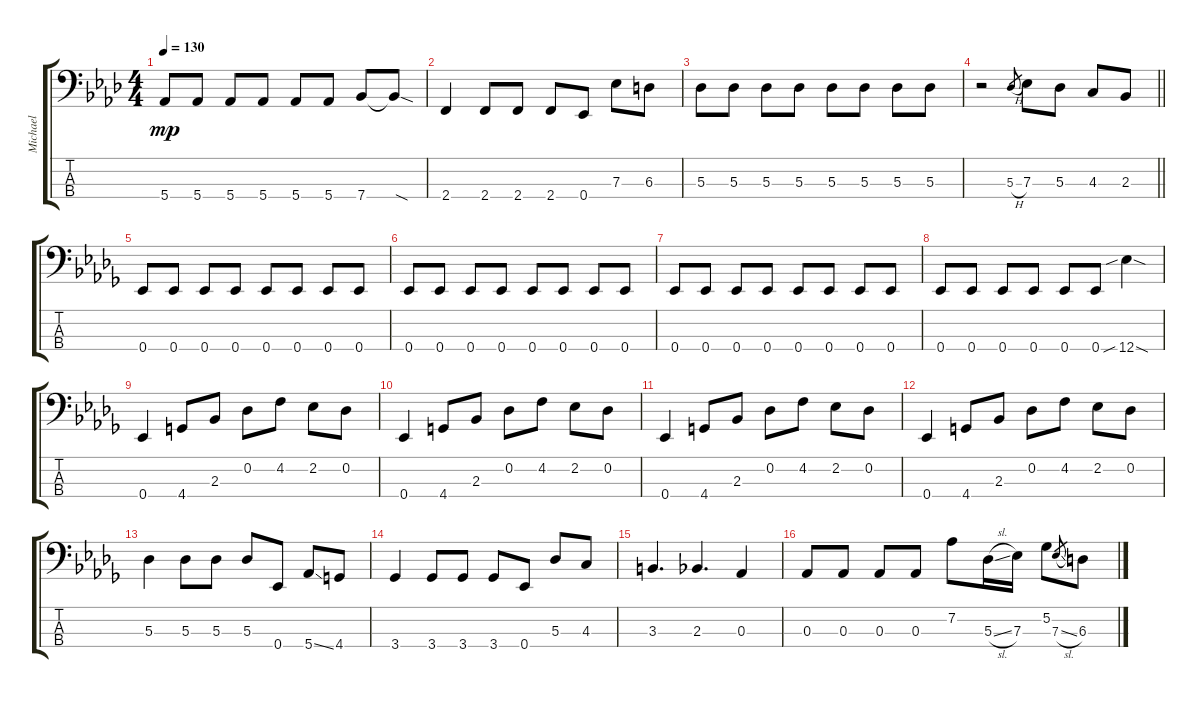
\track ("Michael" "Michael") {instrument electricbassfinger}
\staff {score tabs}
\tuning (Gb2 Db2 Ab1 Eb1) {hide}
\ts (4 4)
\tempo 130
\clef f4
\ks ab
5.4.8{dy mp} 5.4.8 5.4.8 5.4.8 5.4.8 5.4.8 7.4.8 7.4{sod t}.8 |
2.4.4 2.4.8 2.4.8 2.4.8 0.4.8 7.3.8 6.3.8 |
5.3.8 5.3.8 5.3.8 5.3.8 5.3.8 5.3.8 5.3.8 5.3.8 |
\barLineRight lightlight
r.2 5.3{h}.8{gr} 7.3.8 5.3.8 4.3.8 2.3.8 |
\ks db
0.4.8 0.4.8 0.4.8 0.4.8 0.4.8 0.4.8 0.4.8 0.4.8 |
0.4.8 0.4.8 0.4.8 0.4.8 0.4.8 0.4.8 0.4.8 0.4.8 |
0.4.8 0.4.8 0.4.8 0.4.8 0.4.8 0.4.8 0.4.8 0.4.8 |
0.4.8 0.4.8 0.4.8 0.4.8 0.4.8 0.4.8 12.4{sib sod}.4 |
0.4.4 4.4.8 2.3.8 0.2.8 4.2.8 2.2.8 0.2.8 |
0.4.4 4.4.8 2.3.8 0.2.8 4.2.8 2.2.8 0.2.8 |
0.4.4 4.4.8 2.3.8 0.2.8 4.2.8 2.2.8 0.2.8 |
0.4.4 4.4.8 2.3.8 0.2.8 4.2.8 2.2.8 0.2.8 |
5.3.4 5.3.8 5.3.8 5.3.8 0.4.8 5.4{ss}.8 4.4.8 |
3.4.4 3.4.8 3.4.8 3.4.8 0.4.8 5.3.8 4.3.8 |
3.3.4{d} 2.3.4{d} 0.3.4 |
0.3.8 0.3.8 0.3.8 0.3.8 7.2.8 5.3{sl}.16 7.3.16 5.2.8 7.3{sl}.8{gr} 6.3.8
